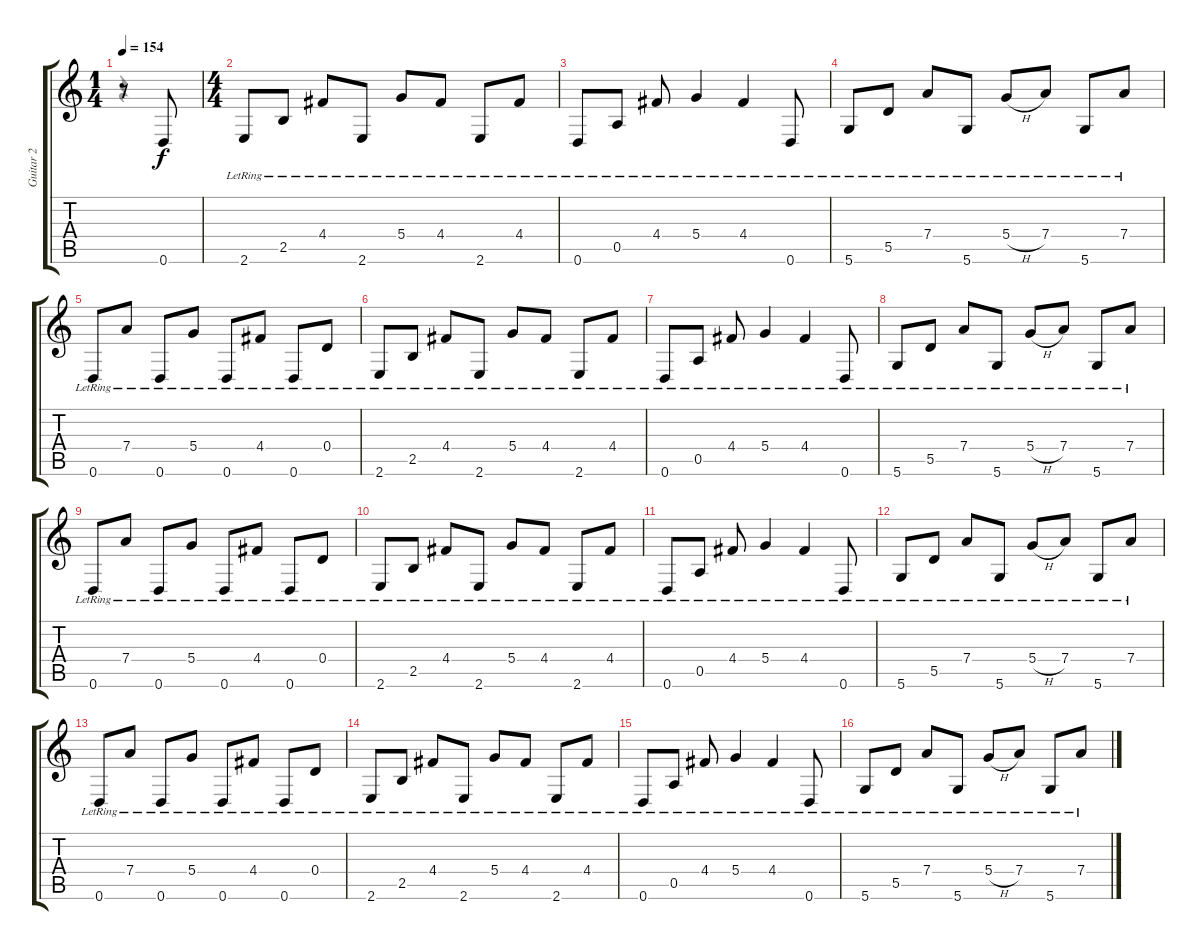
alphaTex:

\track ("Guitar 2" "Guitar 2") {instrument acousticguitarsteel}
\staff {score tabs}
\tuning (E4 B3 G3 D3 A2 D2) {hide}
\voice
\ts (1 4)
\tempo 154
\clef g2
\ks c
r.8{dy f instrument acousticguitarsteel} 0.6.8 |
\ts (4 4)
2.6{lr}.8 2.5{lr}.8 4.4{lr}.8 2.6{lr}.8 5.4{lr}.8 4.4{lr}.8 2.6{lr}.8 4.4{lr}.8 |
0.6{lr}.8 0.5{lr}.8 4.4{lr}.8 5.4{lr}.4 4.4{lr}.4 0.6{lr}.8 |
5.6{lr}.8 5.5{lr}.8 7.4{lr}.8 5.6{lr}.8 5.4{h lr}.8 7.4{lr}.8 5.6{lr}.8 7.4{lr}.8 |
0.6{lr}.8 7.4{lr}.8 0.6{lr}.8 5.4{lr}.8 0.6{lr}.8 4.4{lr}.8 0.6{lr}.8 0.4{lr}.8 |
2.6{lr}.8 2.5{lr}.8 4.4{lr}.8 2.6{lr}.8 5.4{lr}.8 4.4{lr}.8 2.6{lr}.8 4.4{lr}.8 |
0.6{lr}.8 0.5{lr}.8 4.4{lr}.8 5.4{lr}.4 4.4{lr}.4 0.6{lr}.8 |
5.6{lr}.8 5.5{lr}.8 7.4{lr}.8 5.6{lr}.8 5.4{h lr}.8 7.4{lr}.8 5.6{lr}.8 7.4{lr}.8 |
0.6{lr}.8 7.4{lr}.8 0.6{lr}.8 5.4{lr}.8 0.6{lr}.8 4.4{lr}.8 0.6{lr}.8 0.4{lr}.8 |
2.6{lr}.8 2.5{lr}.8 4.4{lr}.8 2.6{lr}.8 5.4{lr}.8 4.4{lr}.8 2.6{lr}.8 4.4{lr}.8 |
0.6{lr}.8 0.5{lr}.8 4.4{lr}.8 5.4{lr}.4 4.4{lr}.4 0.6{lr}.8 |
5.6{lr}.8 5.5{lr}.8 7.4{lr}.8 5.6{lr}.8 5.4{h lr}.8 7.4{lr}.8 5.6{lr}.8 7.4{lr}.8 |
0.6{lr}.8 7.4{lr}.8 0.6{lr}.8 5.4{lr}.8 0.6{lr}.8 4.4{lr}.8 0.6{lr}.8 0.4{lr}.8 |
2.6{lr}.8 2.5{lr}.8 4.4{lr}.8 2.6{lr}.8 5.4{lr}.8 4.4{lr}.8 2.6{lr}.8 4.4{lr}.8 |
0.6{lr}.8 0.5{lr}.8 4.4{lr}.8 5.4{lr}.4 4.4{lr}.4 0.6{lr}.8 |
5.6{lr}.8 5.5{lr}.8 7.4{lr}.8 5.6{lr}.8 5.4{h lr}.8 7.4{lr}.8 5.6{lr}.8 7.4{lr}.8
\voice
\clef g2
\ottava regular
\simile none
\ks c
r.4{dy f} |
|
|
|
|
|
|
|
|
|
|
|
|
|
|
